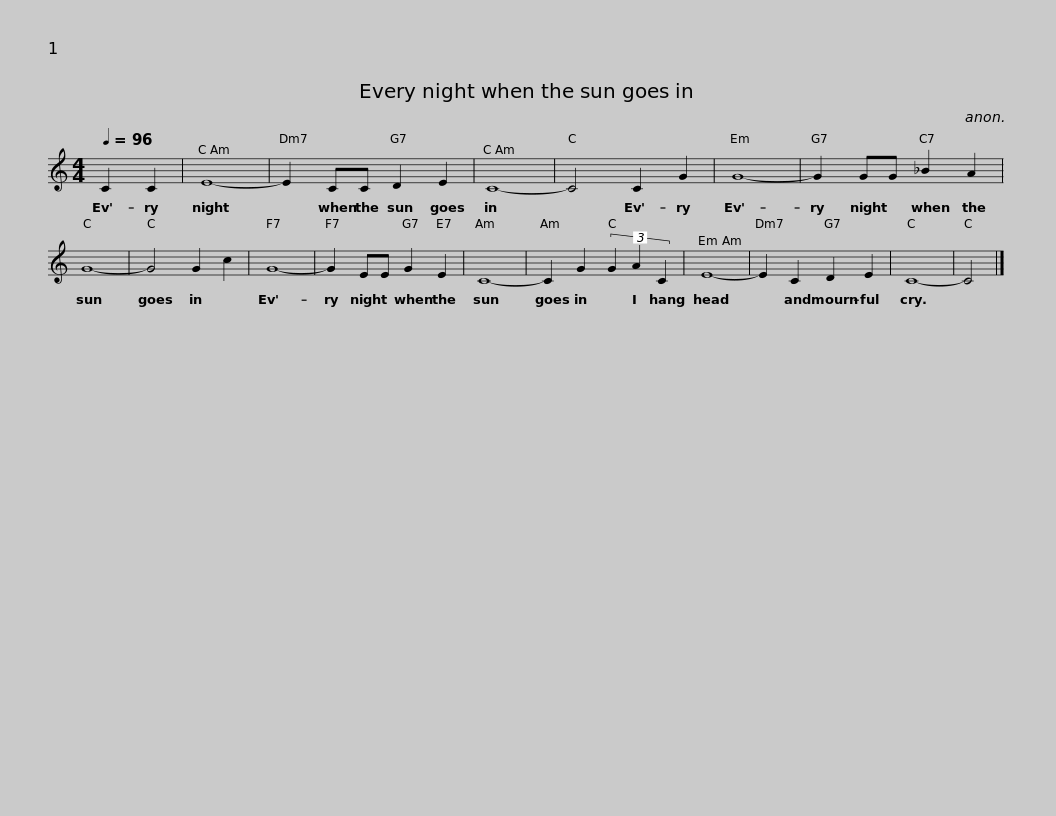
X:1
L:1/8
Q:1/4=96
M:4/4
I:linebreak $
K:C
V:1 treble
V:1
 C2 C2 | E8- | E2 CC D2 E2 | C8- | C4 C2 G2 | %5
 G8- | G2 GG _B2 A2 | G8- | G4 G2 c2 | G8- |$ %10
 G2 EE G2 E2 | C8- | C2 G2 (3G2 A2 C2 | E8- | E2 C2 D2 E2 | %15
 C8- | C4 |] %17
